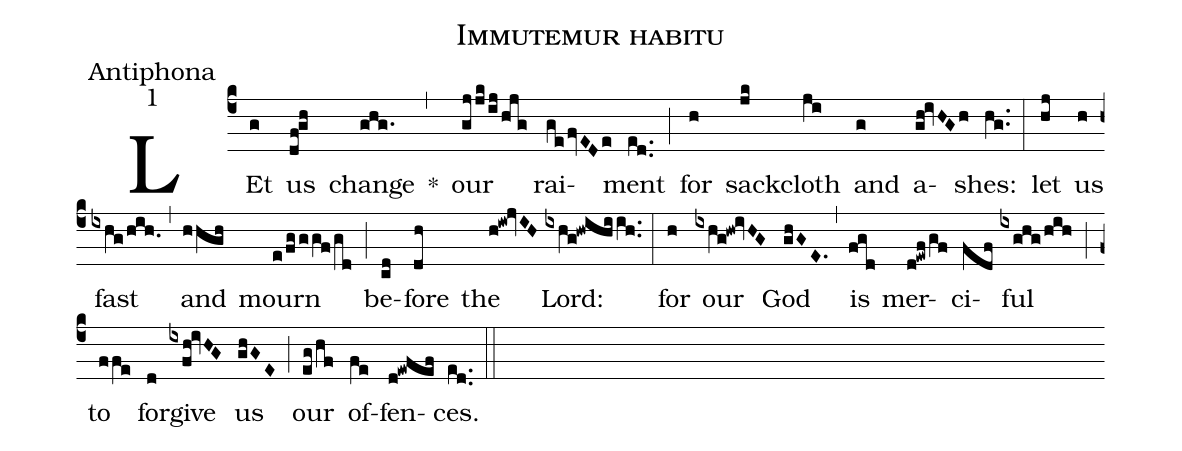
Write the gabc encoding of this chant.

name:Immutemur habitu;
office-part:Antiphona;
mode:1;
%%
(c4) LEt(g) us(df!gh) change(ghg.) *(,) our(gjjk/ij/hjg) rai(ge/fvEDe)ment(ed..) (;) for(h) sack(jk)cloth(ji) and(g) a(gh!ivHGh)shes:(hg..) (:) let(hj) us(h) fast(ixhg/hih.0) (,) and(hhgh) mourn(e/fgggf/gd) (;) be(cd)fore(dh) the(h!iw!jvIH) Lord:(ixhg!hwihiih..) (:) for(h) our(ixhg!hw!ivHG) God(ghGE.) (,) is(fgd) mer(d!ewf/gf)ci(fdf)ful(ixghg/hih) (;) to(ffe) for(d)give(ixfh!ivHG) us(ghGE) (;) our(eg/hf) of(fe)fen(d!ewfef)ces.(ed..) (::)
